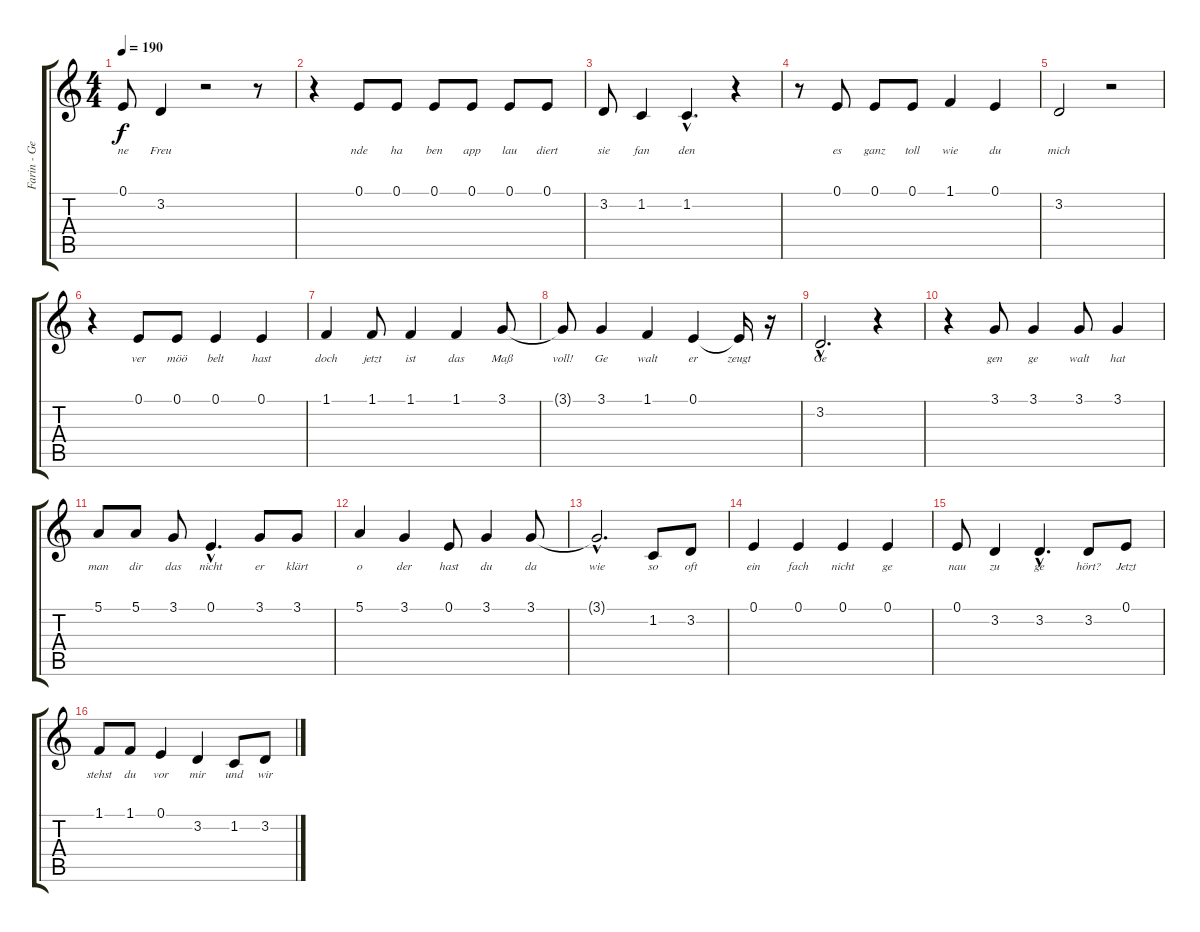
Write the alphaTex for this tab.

\track ("Farin - Gesang" "Farin - Ge") {instrument tenorsax}
\staff {score tabs}
\tuning (E4 B3 G3 D3 A2 E2) {hide}
\ts (4 4)
\tempo 190
\clef g2
\ks c
0.1{t}.8{lyrics (0 "ne") lyrics (1 "") lyrics (2 "") lyrics (3 "") lyrics (4 "") dy f} 3.2.4{lyrics (0 "Freu") lyrics (1 "") lyrics (2 "") lyrics (3 "") lyrics (4 "")} r.2 r.8 |
r.4 0.1.8{lyrics (0 "nde") lyrics (1 "") lyrics (2 "") lyrics (3 "") lyrics (4 "")} 0.1.8{lyrics (0 "ha") lyrics (1 "") lyrics (2 "") lyrics (3 "") lyrics (4 "")} 0.1.8{lyrics (0 "ben") lyrics (1 "") lyrics (2 "") lyrics (3 "") lyrics (4 "")} 0.1.8{lyrics (0 "app") lyrics (1 "") lyrics (2 "") lyrics (3 "") lyrics (4 "")} 0.1.8{lyrics (0 "lau") lyrics (1 "") lyrics (2 "") lyrics (3 "") lyrics (4 "")} 0.1.8{lyrics (0 "diert") lyrics (1 "") lyrics (2 "") lyrics (3 "") lyrics (4 "")} |
3.2.8{lyrics (0 "sie") lyrics (1 "") lyrics (2 "") lyrics (3 "") lyrics (4 "")} 1.2.4{lyrics (0 "fan") lyrics (1 "") lyrics (2 "") lyrics (3 "") lyrics (4 "")} 1.2{hac}.4{d lyrics (0 "den") lyrics (1 "") lyrics (2 "") lyrics (3 "") lyrics (4 "")} r.4 |
r.8 0.1.8{lyrics (0 "es") lyrics (1 "") lyrics (2 "") lyrics (3 "") lyrics (4 "")} 0.1.8{lyrics (0 "ganz") lyrics (1 "") lyrics (2 "") lyrics (3 "") lyrics (4 "")} 0.1.8{lyrics (0 "toll") lyrics (1 "") lyrics (2 "") lyrics (3 "") lyrics (4 "")} 1.1.4{lyrics (0 "wie") lyrics (1 "") lyrics (2 "") lyrics (3 "") lyrics (4 "")} 0.1.4{lyrics (0 "du") lyrics (1 "") lyrics (2 "") lyrics (3 "") lyrics (4 "")} |
3.2.2{lyrics (0 "mich") lyrics (1 "") lyrics (2 "") lyrics (3 "") lyrics (4 "")} r.2 |
r.4 0.1.8{lyrics (0 "ver") lyrics (1 "") lyrics (2 "") lyrics (3 "") lyrics (4 "")} 0.1.8{lyrics (0 "möö") lyrics (1 "") lyrics (2 "") lyrics (3 "") lyrics (4 "")} 0.1.4{lyrics (0 "belt") lyrics (1 "") lyrics (2 "") lyrics (3 "") lyrics (4 "")} 0.1.4{lyrics (0 "hast") lyrics (1 "") lyrics (2 "") lyrics (3 "") lyrics (4 "")} |
1.1.4{lyrics (0 "doch") lyrics (1 "") lyrics (2 "") lyrics (3 "") lyrics (4 "")} 1.1.8{lyrics (0 "jetzt") lyrics (1 "") lyrics (2 "") lyrics (3 "") lyrics (4 "")} 1.1.4{lyrics (0 "ist") lyrics (1 "") lyrics (2 "") lyrics (3 "") lyrics (4 "")} 1.1.4{lyrics (0 "das") lyrics (1 "") lyrics (2 "") lyrics (3 "") lyrics (4 "")} 3.1.8{lyrics (0 "Maß") lyrics (1 "") lyrics (2 "") lyrics (3 "") lyrics (4 "")} |
3.1{t}.8{lyrics (0 "voll!") lyrics (1 "") lyrics (2 "") lyrics (3 "") lyrics (4 "")} 3.1.4{lyrics (0 "Ge") lyrics (1 "") lyrics (2 "") lyrics (3 "") lyrics (4 "")} 1.1.4{lyrics (0 "walt") lyrics (1 "") lyrics (2 "") lyrics (3 "") lyrics (4 "")} 0.1.4{lyrics (0 "er") lyrics (1 "") lyrics (2 "") lyrics (3 "") lyrics (4 "")} 0.1{t}.16{lyrics (0 "zeugt") lyrics (1 "") lyrics (2 "") lyrics (3 "") lyrics (4 "")} r.16 |
3.2{hac}.2{d lyrics (0 "Ge") lyrics (1 "") lyrics (2 "") lyrics (3 "") lyrics (4 "")} r.4 |
r.4 3.1.8{lyrics (0 "gen") lyrics (1 "") lyrics (2 "") lyrics (3 "") lyrics (4 "")} 3.1.4{lyrics (0 "ge") lyrics (1 "") lyrics (2 "") lyrics (3 "") lyrics (4 "")} 3.1.8{lyrics (0 "walt") lyrics (1 "") lyrics (2 "") lyrics (3 "") lyrics (4 "")} 3.1.4{lyrics (0 "hat") lyrics (1 "") lyrics (2 "") lyrics (3 "") lyrics (4 "")} |
5.1.8{lyrics (0 "man") lyrics (1 "") lyrics (2 "") lyrics (3 "") lyrics (4 "")} 5.1.8{lyrics (0 "dir") lyrics (1 "") lyrics (2 "") lyrics (3 "") lyrics (4 "")} 3.1.8{lyrics (0 "das") lyrics (1 "") lyrics (2 "") lyrics (3 "") lyrics (4 "")} 0.1{hac}.4{d lyrics (0 "nicht") lyrics (1 "") lyrics (2 "") lyrics (3 "") lyrics (4 "")} 3.1.8{lyrics (0 "er") lyrics (1 "") lyrics (2 "") lyrics (3 "") lyrics (4 "")} 3.1.8{lyrics (0 "klärt") lyrics (1 "") lyrics (2 "") lyrics (3 "") lyrics (4 "")} |
5.1.4{lyrics (0 "o") lyrics (1 "") lyrics (2 "") lyrics (3 "") lyrics (4 "")} 3.1.4{lyrics (0 "der") lyrics (1 "") lyrics (2 "") lyrics (3 "") lyrics (4 "")} 0.1.8{lyrics (0 "hast") lyrics (1 "") lyrics (2 "") lyrics (3 "") lyrics (4 "")} 3.1.4{lyrics (0 "du") lyrics (1 "") lyrics (2 "") lyrics (3 "") lyrics (4 "")} 3.1.8{lyrics (0 "da") lyrics (1 "") lyrics (2 "") lyrics (3 "") lyrics (4 "")} |
3.1{hac t}.2{d lyrics (0 "wie") lyrics (1 "") lyrics (2 "") lyrics (3 "") lyrics (4 "")} 1.2.8{lyrics (0 "so") lyrics (1 "") lyrics (2 "") lyrics (3 "") lyrics (4 "")} 3.2.8{lyrics (0 "oft") lyrics (1 "") lyrics (2 "") lyrics (3 "") lyrics (4 "")} |
0.1.4{lyrics (0 "ein") lyrics (1 "") lyrics (2 "") lyrics (3 "") lyrics (4 "")} 0.1.4{lyrics (0 "fach") lyrics (1 "") lyrics (2 "") lyrics (3 "") lyrics (4 "")} 0.1.4{lyrics (0 "nicht") lyrics (1 "") lyrics (2 "") lyrics (3 "") lyrics (4 "")} 0.1.4{lyrics (0 "ge") lyrics (1 "") lyrics (2 "") lyrics (3 "") lyrics (4 "")} |
0.1.8{lyrics (0 "nau") lyrics (1 "") lyrics (2 "") lyrics (3 "") lyrics (4 "")} 3.2.4{lyrics (0 "zu") lyrics (1 "") lyrics (2 "") lyrics (3 "") lyrics (4 "")} 3.2{hac}.4{d lyrics (0 "ge") lyrics (1 "") lyrics (2 "") lyrics (3 "") lyrics (4 "")} 3.2.8{lyrics (0 "hört?") lyrics (1 "") lyrics (2 "") lyrics (3 "") lyrics (4 "")} 0.1.8{lyrics (0 "Jetzt") lyrics (1 "") lyrics (2 "") lyrics (3 "") lyrics (4 "")} |
1.1.8{lyrics (0 "stehst") lyrics (1 "") lyrics (2 "") lyrics (3 "") lyrics (4 "")} 1.1.8{lyrics (0 "du") lyrics (1 "") lyrics (2 "") lyrics (3 "") lyrics (4 "")} 0.1.4{lyrics (0 "vor") lyrics (1 "") lyrics (2 "") lyrics (3 "") lyrics (4 "")} 3.2.4{lyrics (0 "mir") lyrics (1 "") lyrics (2 "") lyrics (3 "") lyrics (4 "")} 1.2.8{lyrics (0 "und") lyrics (1 "") lyrics (2 "") lyrics (3 "") lyrics (4 "")} 3.2.8{lyrics (0 "wir") lyrics (1 "") lyrics (2 "") lyrics (3 "") lyrics (4 "")}
